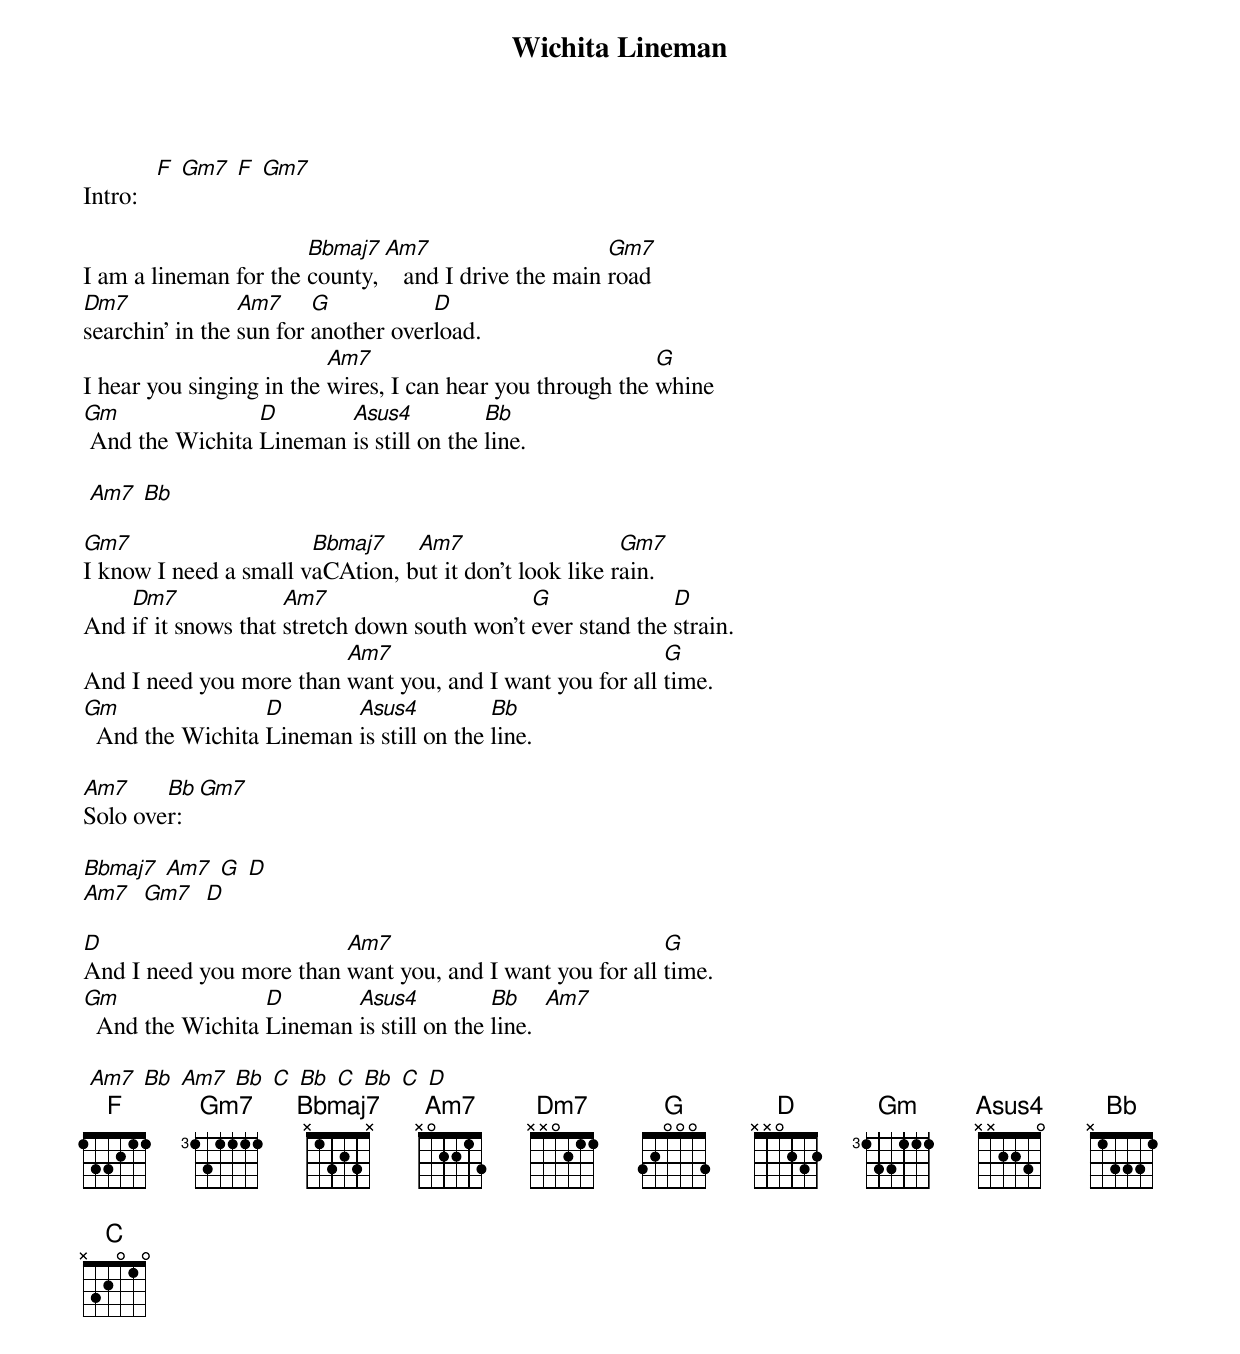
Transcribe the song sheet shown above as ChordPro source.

{title:Wichita Lineman}

Intro:   [F] [Gm7] [F] [Gm7]

I am a lineman for the [Bbmaj7]county, [Am7]   and I drive the main [Gm7]road
[Dm7]searchin' in the [Am7]sun for [G]another over[D]load.
I hear you singing in the [Am7]wires, I can hear you through the [G]whine
[Gm] And the Wichita [D]Lineman [Asus4]is still on the [Bb]line.

 [Am7] [Bb]

[Gm7]I know I need a small v[Bbmaj7]aCAtion, b[Am7]ut it don't look like r[Gm7]ain.
And [Dm7]if it snows that [Am7]stretch down south won't [G]ever stand the [D]strain.
And I need you more than [Am7]want you, and I want you for all [G]time.
[Gm]  And the Wichita [D]Lineman [Asus4]is still on the [Bb]line.

[Am7]Solo ove[Bb]r:  [Gm7]

[Bbmaj7] [Am7] [G] [D]
[Am7]  [Gm7]  [D]

[D]And I need you more than [Am7]want you, and I want you for all [G]time.
[Gm]  And the Wichita [D]Lineman [Asus4]is still on the [Bb]line.  [Am7]

 [Am7] [Bb] [Am7] [Bb] [C] [Bb] [C] [Bb] [C] [D]
